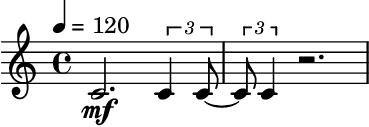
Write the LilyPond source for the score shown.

\version "2.24.2"
\language "english"
\include "lilypond-book-preamble.ly"
#(ly:set-option 'tall-page-formats 'png)
\header
{
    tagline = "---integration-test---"
}
\score
{
    \new Staff
    {
        \new Voice
        {
            {
                \tempo 4=120
                \time 4/4
                c'2.
                \mf
                \times 2/3
                {
                    c'4
                    c'8
                    ~
                }
            }
            {
                \times 2/3
                {
                    c'8
                    c'4
                }
                r2.
            }
        }
    }
}
